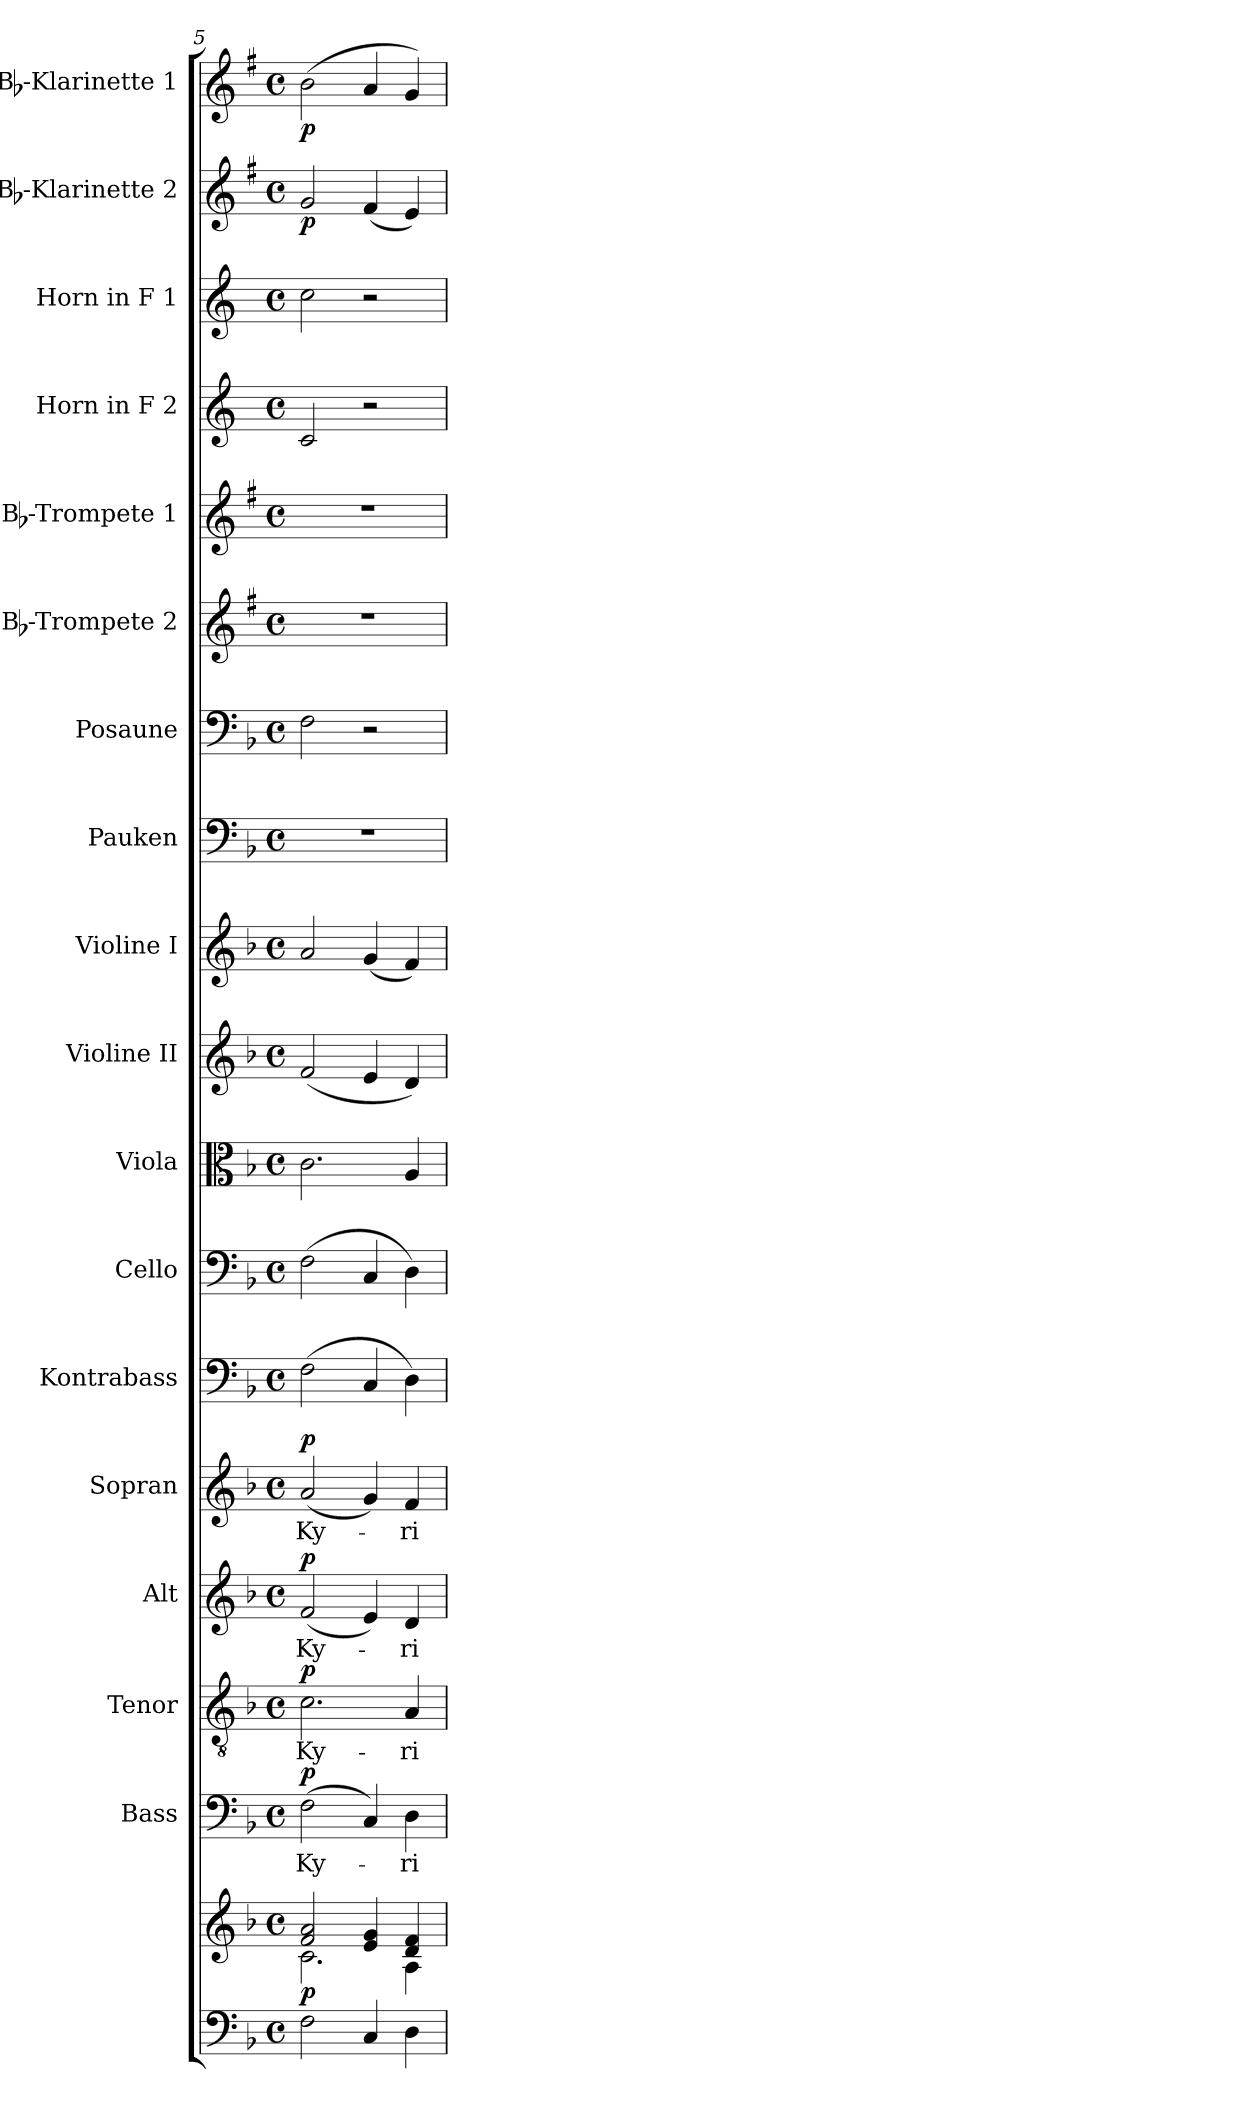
**kern	**kern	**dynam	**kern	**text	**dynam	**kern	**text	**dynam	**kern	**text	**dynam	**kern	**text	**dynam	**kern	**kern	**kern	**kern	**kern	**kern	**kern	**kern	**kern	**kern	**kern	**kern	**dynam	**kern	**dynam
*part18	*part18	*part18	*part17	*part17	*part17	*part16	*part16	*part16	*part15	*part15	*part15	*part14	*part14	*part14	*part13	*part12	*part11	*part10	*part9	*part8	*part7	*part6	*part5	*part4	*part3	*part2	*part2	*part1	*part1
*staff19	*staff18	*staff18/19	*staff17	*staff17	*staff17	*staff16	*staff16	*staff16	*staff15	*staff15	*staff15	*staff14	*staff14	*staff14	*staff13	*staff12	*staff11	*staff10	*staff9	*staff8	*staff7	*staff6	*staff5	*staff4	*staff3	*staff2	*staff2	*staff1	*staff1
*	*	*	*I"Bass	*	*	*I"Tenor	*	*	*I"Alt	*	*	*I"Sopran	*	*	*I"Kontrabass	*I"Cello	*I"Viola	*I"Violine II	*I"Violine I	*I"Pauken	*I"Posaune	*I"Bb-Trompete 2	*I"Bb-Trompete 1	*I"Horn in F 2	*I"Horn in F 1	*I"Bb-Klarinette 2	*	*I"Bb-Klarinette 1	*
*	*	*	*I'B.	*	*	*I'T.	*	*	*I'A.	*	*	*I'S.	*	*	*I'Kb.	*	*I'Vla.	*I'Vl. II	*I'Vl. I	*I'Pk.	*I'Pos.	*I'Bb Trp. 2	*I'Bb Trp. 1	*	*	*I'Bb Kl. 2	*	*I'Bb Kl. 1	*
*clefF4	*clefG2	*	*clefF4	*	*	*clefGv2	*	*	*clefG2	*	*	*clefG2	*	*	*clefF4	*clefF4	*clefC3	*clefG2	*clefG2	*clefF4	*clefF4	*clefG2	*clefG2	*clefG2	*clefG2	*clefG2	*	*clefG2	*
*	*	*	*	*	*	*	*	*	*	*	*	*	*	*	*ITrd7c12	*	*	*	*	*	*	*ITrd1c2	*ITrd1c2	*ITrd4c7	*ITrd4c7	*ITrd1c2	*	*ITrd1c2	*
*k[b-]	*k[b-]	*	*k[b-]	*	*	*k[b-]	*	*	*k[b-]	*	*	*k[b-]	*	*	*k[b-]	*k[b-]	*k[b-]	*k[b-]	*k[b-]	*k[b-]	*k[b-]	*k[b-]	*k[b-]	*k[b-]	*k[b-]	*k[b-]	*	*k[b-]	*
*F:	*F:	*	*F:	*	*	*F:	*	*	*F:	*	*	*F:	*	*	*F:	*F:	*F:	*F:	*F:	*F:	*F:	*F:	*F:	*F:	*F:	*F:	*	*F:	*
*M4/4	*M4/4	*	*M4/4	*	*	*M4/4	*	*	*M4/4	*	*	*M4/4	*	*	*M4/4	*M4/4	*M4/4	*M4/4	*M4/4	*M4/4	*M4/4	*M4/4	*M4/4	*M4/4	*M4/4	*M4/4	*	*M4/4	*
*met(c)	*met(c)	*	*met(c)	*	*	*met(c)	*	*	*met(c)	*	*	*met(c)	*	*	*met(c)	*met(c)	*met(c)	*met(c)	*met(c)	*met(c)	*met(c)	*met(c)	*met(c)	*met(c)	*met(c)	*met(c)	*	*met(c)	*
=5	=5	=5	=5	=5	=5	=5	=5	=5	=5	=5	=5	=5	=5	=5	=5	=5	=5	=5	=5	=5	=5	=5	=5	=5	=5	=5	=5	=5	=5
*	*^	*	*	*	*	*	*	*	*	*	*	*	*	*	*	*	*	*	*	*	*	*	*	*	*	*	*	*	*
!	!	!	!LO:DY:b	!	!LO:LY:b	!LO:DY:a	!	!LO:LY:b	!LO:DY:a	!	!LO:LY:b	!LO:DY:a	!	!LO:LY:b	!LO:DY:a	!	!	!	!	!	!	!	!	!	!	!	!	!LO:DY:b	!	!LO:DY:b
2F\	2f/ 2a/	2.c\	p	(>2F\	Ky-	p	2.c\	Ky-	p	(<2f/	Ky-	p	(<2a/	Ky-	p	(>2FF\	(>2F\	2.c\	(<2f/	2a/	1r	2F\	1r	1r	2F/	2f\	2f/	p	(>2a\	p
4C/	4e/ 4g/	.	.	4C/)	.	.	.	.	.	4e/)	.	.	4g/)	.	.	4CC/	4C/	.	4e/	(<4g/	.	2r	.	.	2r	2r	(<4e/	.	4g/	.
!	!	!	!	!	!LO:LY:b	!	!	!LO:LY:b	!	!	!LO:LY:b	!	!	!LO:LY:b	!	!	!	!	!	!	!	!	!	!	!	!	!	!	!	!
4D\	4d/ 4f/	4A\	.	4D\	-ri-	.	4A/	-ri-	.	4d/	-ri-	.	4f/	-ri-	.	4DD\)	4D\)	4A/	4d/)	4f/)	.	.	.	.	.	.	4d/)	.	4f/)	.
*	*v	*v	*	*	*	*	*	*	*	*	*	*	*	*	*	*	*	*	*	*	*	*	*	*	*	*	*	*	*	*
=	=	=	=	=	=	=	=	=	=	=	=	=	=	=	=	=	=	=	=	=	=	=	=	=	=	=	=	=	=
*-	*-	*-	*-	*-	*-	*-	*-	*-	*-	*-	*-	*-	*-	*-	*-	*-	*-	*-	*-	*-	*-	*-	*-	*-	*-	*-	*-	*-	*-
